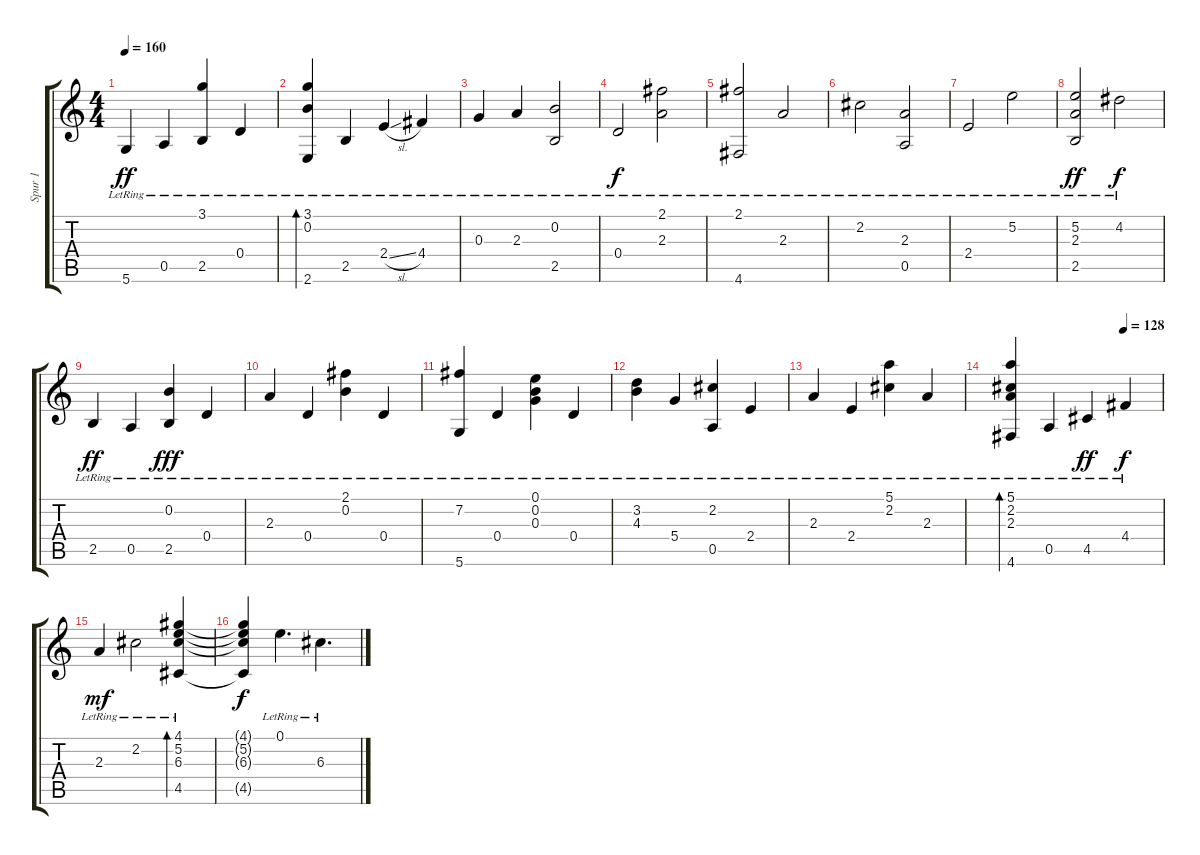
\track ("Spur 1" "Spur 1") {instrument acousticguitarnylon bank 1}
\staff {score tabs}
\tuning (E4 B3 G3 D3 A2 D2) {hide}
\ts (4 4)
\tempo 160
\clef g2
\ks c
5.6{lr}.4{dy ff} 0.5{lr}.4 (3.1{lr} 2.5{lr}).4 0.4{lr}.4 |
(3.1{lr} 0.2 2.6{lr}).4{bd 480} 2.5{lr}.4 2.4{sl lr}.4 4.4{lr}.4 |
0.3{lr}.4 2.3{lr}.4 (0.2{lr} 2.5{lr}).2 |
0.4{lr}.2{dy f} (2.1{lr} 2.3{lr}).2 |
(2.1{lr} 4.6{lr}).2 2.3{lr}.2 |
2.2{lr}.2 (2.3{lr} 0.5{lr}).2 |
2.4{lr}.2 5.2{lr}.2 |
(5.2{lr} 2.3{lr} 2.5{lr}).2{dy ff} 4.2{lr}.2{dy f} |
2.5{lr}.4{dy ff} 0.5{lr}.4 (0.2{lr} 2.5{lr}).4{dy fff} 0.4{lr}.4 |
2.3{lr}.4 0.4{lr}.4 (2.1{lr} 0.2{lr}).4 0.4{lr}.4 |
(7.2{lr} 5.6{lr}).4 0.4{lr}.4 (0.1{lr} 0.2{lr} 0.3{lr}).4 0.4{lr}.4 |
(3.2{lr} 4.3{lr}).4 5.4{lr}.4 (2.2{lr} 0.5{lr}).4 2.4{lr}.4 |
2.3{lr}.4 2.4{lr}.4 (5.1{lr} 2.2{lr}).4 2.3{lr}.4 |
\tempo (128 0.75)
(5.1{lr} 2.2{lr} 2.3{lr} 4.6{lr}).4{bd 480} 0.5{lr}.4 4.5{lr}.4{dy ff} 4.4{lr}.4{dy f} |
2.3{lr}.4{dy mf} 2.2{lr}.2 (4.1{lr} 5.2{lr} 6.3{lr} 4.5{lr}).4{bd 480} |
(4.1{t} 5.2{t} 6.3{t} 4.5{t}).4{dy f} 0.1{lr}.4{d} 6.3{lr}.4{d}
